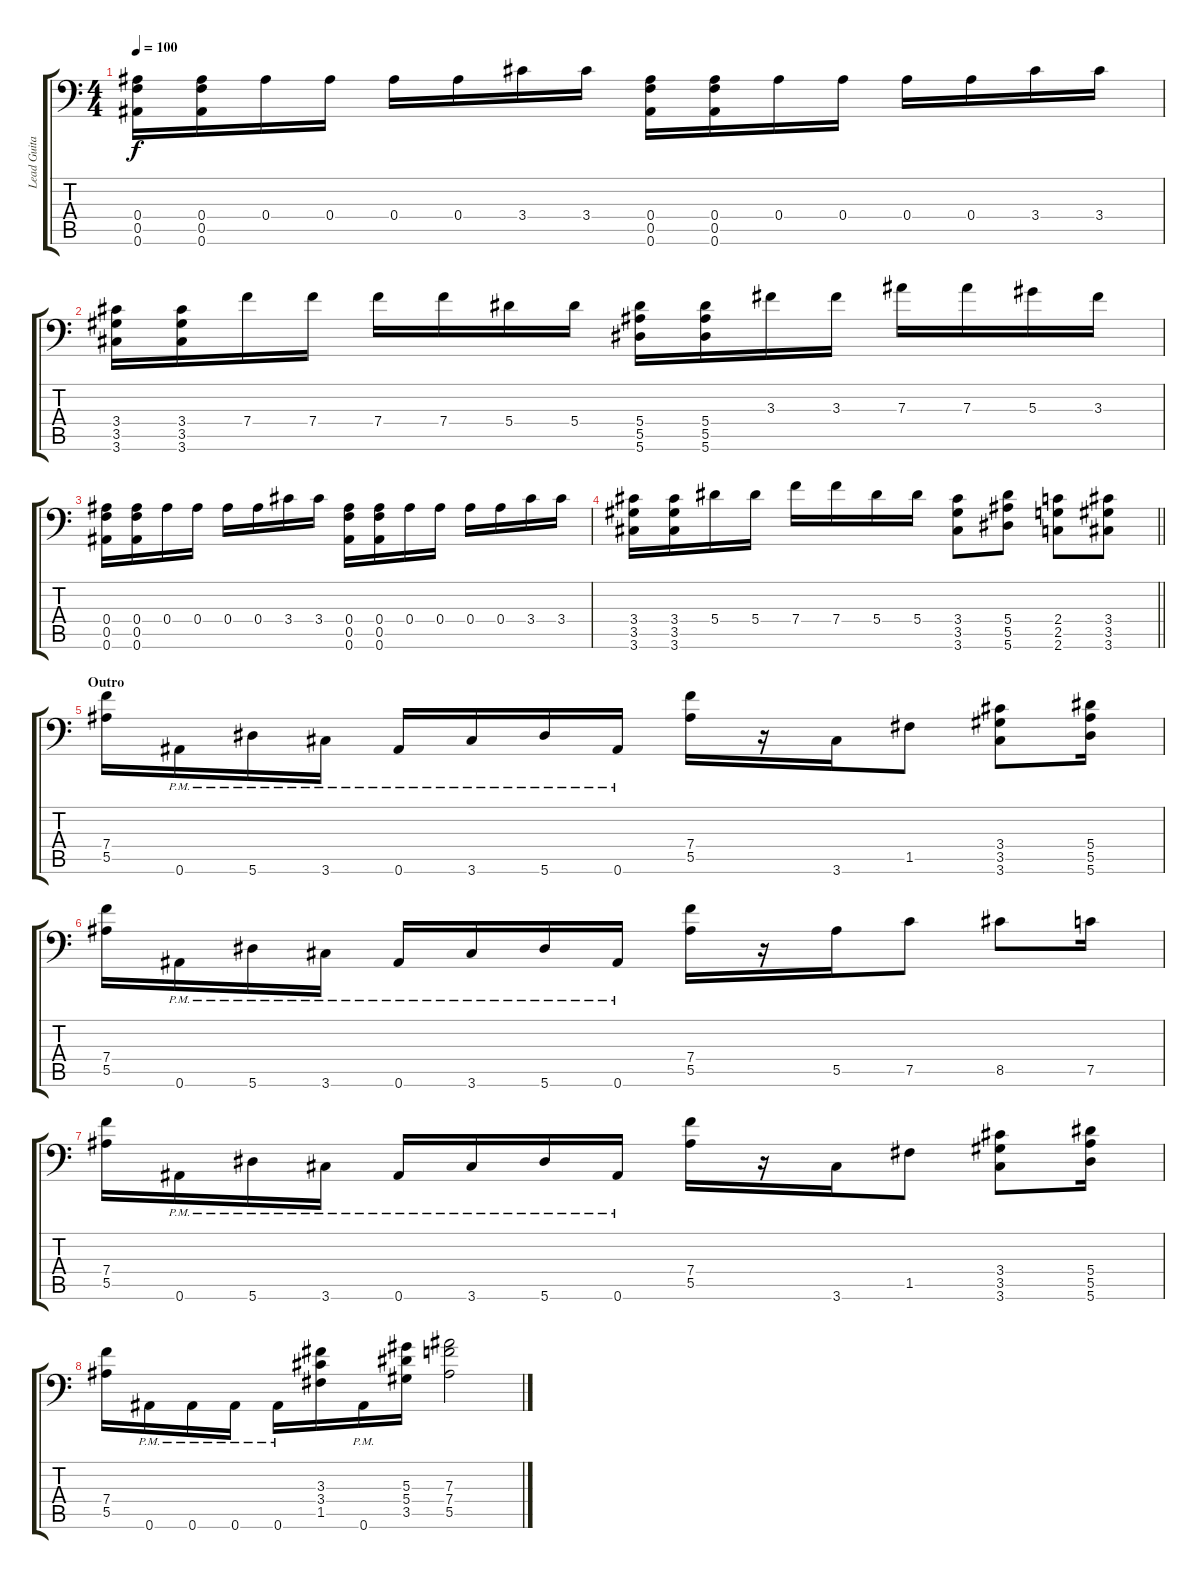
\track ("Lead Guitar" "Lead Guita") {instrument distortionguitar}
\staff {score tabs}
\tuning (C4 G3 Eb3 Bb2 F2 Bb1) {hide}
\ts (4 4)
\tempo 100
\clef f4
\ks c
(0.4 0.5 0.6).16{dy f} (0.4 0.5 0.6).16 0.4.16 0.4.16 0.4.16 0.4.16 3.4.16 3.4.16 (0.4 0.5 0.6).16 (0.4 0.5 0.6).16 0.4.16 0.4.16 0.4.16 0.4.16 3.4.16 3.4.16 |
(3.4 3.5 3.6).16 (3.4 3.5 3.6).16 7.4.16 7.4.16 7.4.16 7.4.16 5.4.16 5.4.16 (5.4 5.5 5.6).16 (5.4 5.5 5.6).16 3.3.16 3.3.16 7.3.16 7.3.16 5.3.16 3.3.16 |
(0.4 0.5 0.6).16 (0.4 0.5 0.6).16 0.4.16 0.4.16 0.4.16 0.4.16 3.4.16 3.4.16 (0.4 0.5 0.6).16 (0.4 0.5 0.6).16 0.4.16 0.4.16 0.4.16 0.4.16 3.4.16 3.4.16 |
\barLineRight lightlight
(3.4 3.5 3.6).16 (3.4 3.5 3.6).16 5.4.16 5.4.16 7.4.16 7.4.16 5.4.16 5.4.16 (3.4 3.5 3.6).8 (5.4 5.5 5.6).8 (2.4 2.5 2.6).8 (3.4 3.5 3.6).8 |
\section ("" "Outro")
(7.4 5.5).16 0.6{pm}.16 5.6{pm}.16 3.6{pm}.16 0.6{pm}.16 3.6{pm}.16 5.6{pm}.16 0.6{pm}.16 (7.4 5.5).16 r.16 3.6.16 1.5.8 (3.4 3.5 3.6).8 (5.4 5.5 5.6).16 |
(7.4 5.5).16 0.6{pm}.16 5.6{pm}.16 3.6{pm}.16 0.6{pm}.16 3.6{pm}.16 5.6{pm}.16 0.6{pm}.16 (7.4 5.5).16 r.16 5.5.16 7.5.8 8.5.8 7.5.16 |
(7.4 5.5).16 0.6{pm}.16 5.6{pm}.16 3.6{pm}.16 0.6{pm}.16 3.6{pm}.16 5.6{pm}.16 0.6{pm}.16 (7.4 5.5).16 r.16 3.6.16 1.5.8 (3.4 3.5 3.6).8 (5.4 5.5 5.6).16 |
(7.4 5.5).16 0.6{pm}.16 0.6{pm}.16 0.6{pm}.16 0.6{pm}.16 (3.3 3.4 1.5).16 0.6{pm}.16 (5.3 5.4 3.5).16 (7.3 7.4 5.5).2
